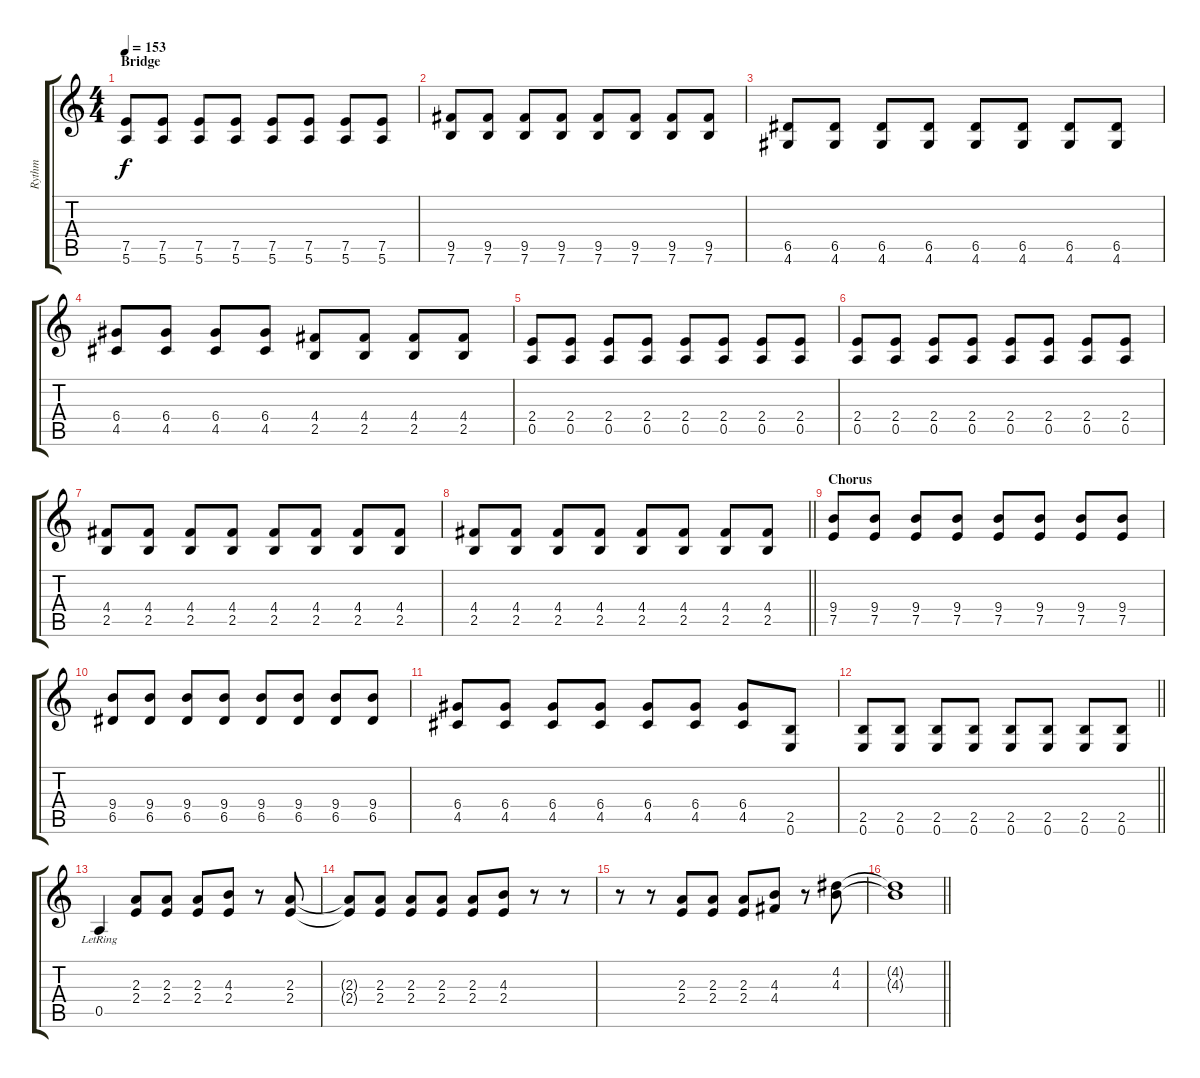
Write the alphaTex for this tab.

\track ("Rythm" "Rythm") {instrument distortionguitar}
\staff {score tabs}
\tuning (E4 B3 G3 D3 A2 E2) {hide}
\ts (4 4)
\section ("" "Bridge")
\tempo 153
\clef g2
\ks c
(7.5 5.6).8{dy f} (7.5 5.6).8 (7.5 5.6).8 (7.5 5.6).8 (7.5 5.6).8 (7.5 5.6).8 (7.5 5.6).8 (7.5 5.6).8 |
(9.5 7.6).8 (9.5 7.6).8 (9.5 7.6).8 (9.5 7.6).8 (9.5 7.6).8 (9.5 7.6).8 (9.5 7.6).8 (9.5 7.6).8 |
(6.5 4.6).8 (6.5 4.6).8 (6.5 4.6).8 (6.5 4.6).8 (6.5 4.6).8 (6.5 4.6).8 (6.5 4.6).8 (6.5 4.6).8 |
(6.4 4.5).8 (6.4 4.5).8 (6.4 4.5).8 (6.4 4.5).8 (4.4 2.5).8 (4.4 2.5).8 (4.4 2.5).8 (4.4 2.5).8 |
(2.4 0.5).8 (2.4 0.5).8 (2.4 0.5).8 (2.4 0.5).8 (2.4 0.5).8 (2.4 0.5).8 (2.4 0.5).8 (2.4 0.5).8 |
(2.4 0.5).8 (2.4 0.5).8 (2.4 0.5).8 (2.4 0.5).8 (2.4 0.5).8 (2.4 0.5).8 (2.4 0.5).8 (2.4 0.5).8 |
(4.4 2.5).8 (4.4 2.5).8 (4.4 2.5).8 (4.4 2.5).8 (4.4 2.5).8 (4.4 2.5).8 (4.4 2.5).8 (4.4 2.5).8 |
\barLineRight lightlight
(4.4 2.5).8 (4.4 2.5).8 (4.4 2.5).8 (4.4 2.5).8 (4.4 2.5).8 (4.4 2.5).8 (4.4 2.5).8 (4.4 2.5).8 |
\section ("" "Chorus")
(9.4 7.5).8 (9.4 7.5).8 (9.4 7.5).8 (9.4 7.5).8 (9.4 7.5).8 (9.4 7.5).8 (9.4 7.5).8 (9.4 7.5).8 |
(9.4 6.5).8 (9.4 6.5).8 (9.4 6.5).8 (9.4 6.5).8 (9.4 6.5).8 (9.4 6.5).8 (9.4 6.5).8 (9.4 6.5).8 |
(6.4 4.5).8 (6.4 4.5).8 (6.4 4.5).8 (6.4 4.5).8 (6.4 4.5).8 (6.4 4.5).8 (6.4 4.5).8 (2.5 0.6).8 |
\barLineRight lightlight
(2.5 0.6).8 (2.5 0.6).8 (2.5 0.6).8 (2.5 0.6).8 (2.5 0.6).8 (2.5 0.6).8 (2.5 0.6).8 (2.5 0.6).8 |
0.5{lr}.4 (2.3 2.4).8 (2.3 2.4).8 (2.3 2.4).8 (4.3 2.4).8 r.8 (2.3 2.4).8 |
(2.3{t} 2.4{t}).8 (2.3 2.4).8 (2.3 2.4).8 (2.3 2.4).8 (2.3 2.4).8 (4.3 2.4).8 r.8 r.8 |
r.8 r.8 (2.3 2.4).8 (2.3 2.4).8 (2.3 2.4).8 (4.3 4.4).8 r.8 (4.2 4.3).8 |
\barLineRight lightlight
(4.2{t} 4.3{t}).1
